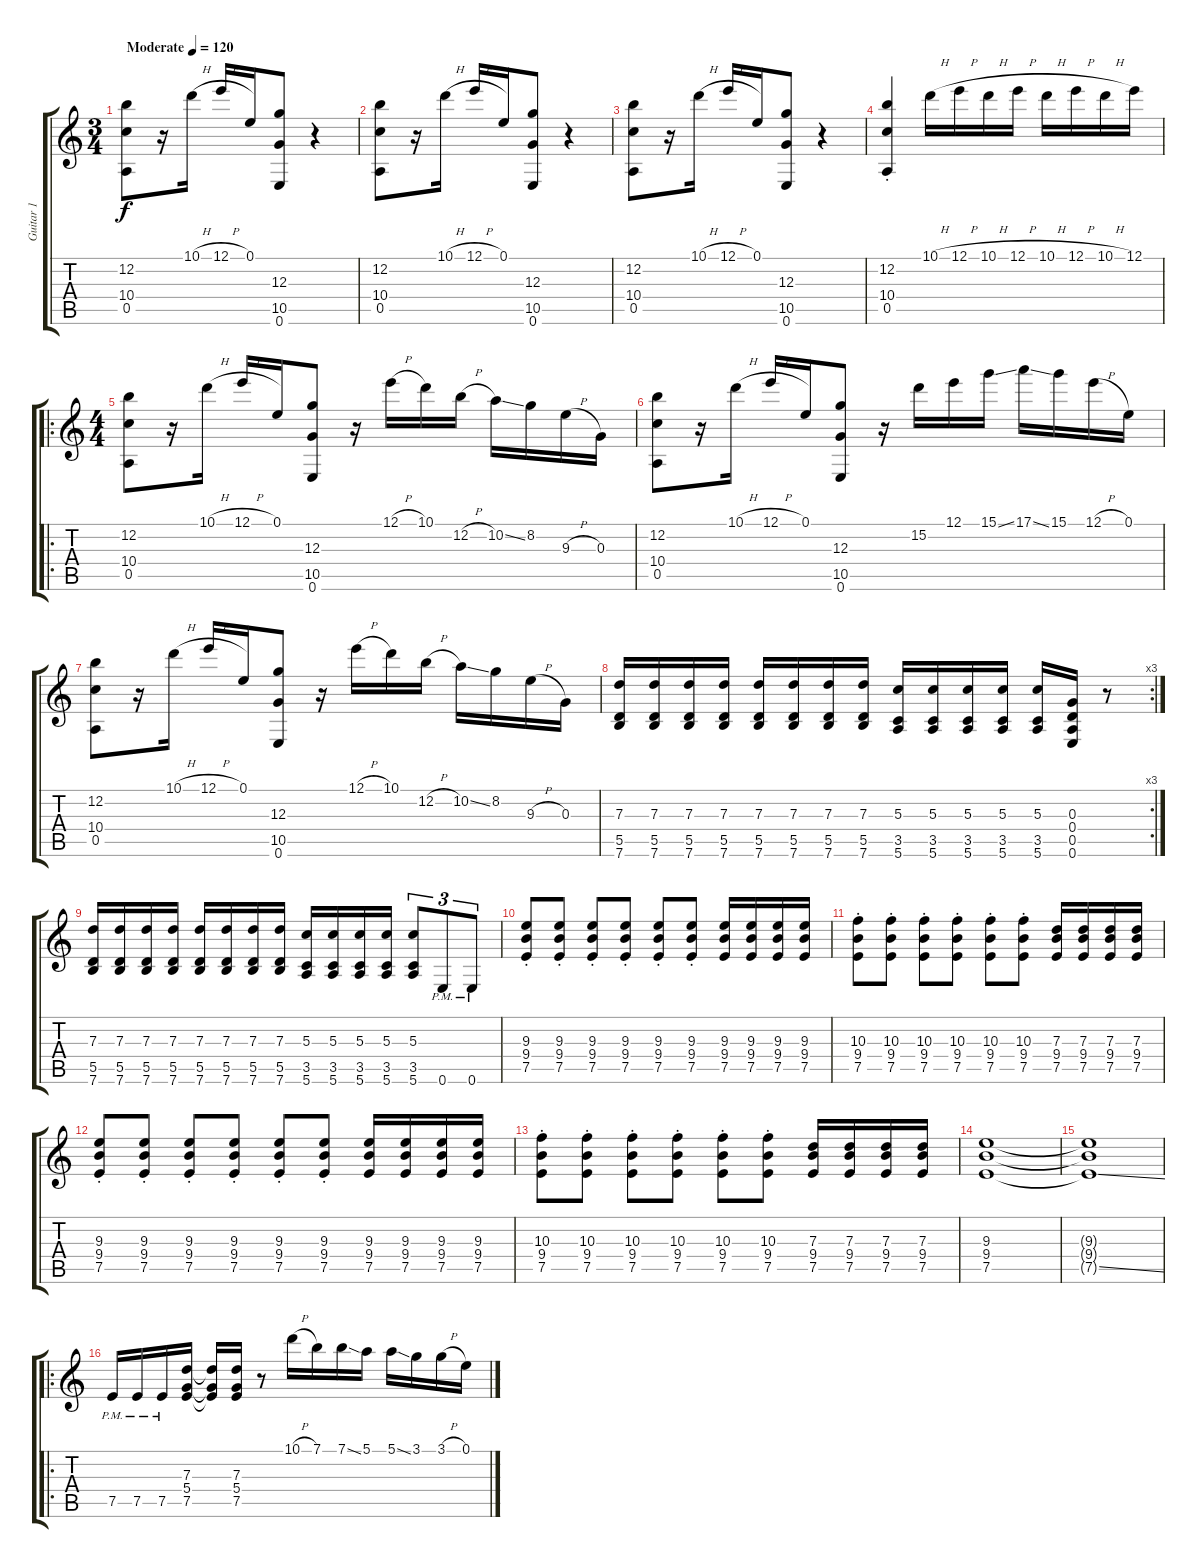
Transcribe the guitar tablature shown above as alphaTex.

\track ("Guitar 1" "Guitar 1") {instrument distortionguitar}
\staff {score tabs}
\tuning (E4 B3 G3 D3 A2 E2) {hide}
\ts (3 4)
\tempo (120 "Moderate")
\clef g2
\ks c
(12.2 10.4 0.5).8{dy f instrument distortionguitar} r.16 10.1{h}.16 12.1{h}.16 0.1.16 (12.3 10.5 0.6).8 r.4 |
(12.2 10.4 0.5).8 r.16 10.1{h}.16 12.1{h}.16 0.1.16 (12.3 10.5 0.6).8 r.4 |
(12.2 10.4 0.5).8 r.16 10.1{h}.16 12.1{h}.16 0.1.16 (12.3 10.5 0.6).8 r.4 |
(12.2{st} 10.4{st} 0.5{st}).4 10.1{h}.16 12.1{h}.16 10.1{h}.16 12.1{h}.16 10.1{h}.16 12.1{h}.16 10.1{h}.16 12.1.16 |
\ro
\ts (4 4)
(12.2 10.4 0.5).8 r.16 10.1{h}.16 12.1{h}.16 0.1.16 (12.3 10.5 0.6).8 r.16 12.1{h}.16 10.1.16 12.2{h}.16 10.2{ss}.16 8.2.16 9.3{h}.16 0.3.16 |
(12.2 10.4 0.5).8 r.16 10.1{h}.16 12.1{h}.16 0.1.16 (12.3 10.5 0.6).8 r.16 15.2.16 12.1.16 15.1{ss}.16 17.1{ss}.16 15.1.16 12.1{h}.16 0.1.16 |
(12.2 10.4 0.5).8 r.16 10.1{h}.16 12.1{h}.16 0.1.16 (12.3 10.5 0.6).8 r.16 12.1{h}.16 10.1.16 12.2{h}.16 10.2{ss}.16 8.2.16 9.3{h}.16 0.3.16 |
\rc 3
(7.3 5.5 7.6).16 (7.3 5.5 7.6).16 (7.3 5.5 7.6).16 (7.3 5.5 7.6).16 (7.3 5.5 7.6).16 (7.3 5.5 7.6).16 (7.3 5.5 7.6).16 (7.3 5.5 7.6).16 (5.3 3.5 5.6).16 (5.3 3.5 5.6).16 (5.3 3.5 5.6).16 (5.3 3.5 5.6).16 (5.3 3.5 5.6).16 (0.3 0.4 0.5 0.6).16 r.8 |
(7.3 5.5 7.6).16 (7.3 5.5 7.6).16 (7.3 5.5 7.6).16 (7.3 5.5 7.6).16 (7.3 5.5 7.6).16 (7.3 5.5 7.6).16 (7.3 5.5 7.6).16 (7.3 5.5 7.6).16 (5.3 3.5 5.6).16 (5.3 3.5 5.6).16 (5.3 3.5 5.6).16 (5.3 3.5 5.6).16 (5.3 3.5 5.6).8{tu (3 2)} 0.6{pm}.8{tu (3 2)} 0.6{pm}.8{tu (3 2)} |
(9.3{st} 9.4{st} 7.5{st}).8 (9.3{st} 9.4{st} 7.5{st}).8 (9.3{st} 9.4{st} 7.5{st}).8 (9.3{st} 9.4{st} 7.5{st}).8 (9.3{st} 9.4{st} 7.5{st}).8 (9.3{st} 9.4{st} 7.5{st}).8 (9.3 9.4 7.5).16 (9.3 9.4 7.5).16 (9.3 9.4 7.5).16 (9.3 9.4 7.5).16 |
(10.3{st} 9.4{st} 7.5{st}).8 (10.3{st} 9.4{st} 7.5{st}).8 (10.3{st} 9.4{st} 7.5{st}).8 (10.3{st} 9.4{st} 7.5{st}).8 (10.3{st} 9.4{st} 7.5{st}).8 (10.3{st} 9.4{st} 7.5{st}).8 (7.3 9.4 7.5).16 (7.3 9.4 7.5).16 (7.3 9.4 7.5).16 (7.3 9.4 7.5).16 |
(9.3{st} 9.4{st} 7.5{st}).8 (9.3{st} 9.4{st} 7.5{st}).8 (9.3{st} 9.4{st} 7.5{st}).8 (9.3{st} 9.4{st} 7.5{st}).8 (9.3{st} 9.4{st} 7.5{st}).8 (9.3{st} 9.4{st} 7.5{st}).8 (9.3 9.4 7.5).16 (9.3 9.4 7.5).16 (9.3 9.4 7.5).16 (9.3 9.4 7.5).16 |
(10.3{st} 9.4{st} 7.5{st}).8 (10.3{st} 9.4{st} 7.5{st}).8 (10.3{st} 9.4{st} 7.5{st}).8 (10.3{st} 9.4{st} 7.5{st}).8 (10.3{st} 9.4{st} 7.5{st}).8 (10.3{st} 9.4{st} 7.5{st}).8 (7.3 9.4 7.5).16 (7.3 9.4 7.5).16 (7.3 9.4 7.5).16 (7.3 9.4 7.5).16 |
(9.3 9.4 7.5).1 |
(9.3{t} 9.4{t} 7.5{ss t}).1 |
\ro
7.5{pm}.16 7.5{pm}.16 7.5{pm}.16 (7.3 5.4 7.5).16 (7.3{t} 5.4{t} 7.5{t}).16 (7.3 5.4 7.5).16 r.8 10.1{h}.16 7.1.16 7.1{ss}.16 5.1.16 5.1{ss}.16 3.1.16 3.1{h}.16 0.1.16
